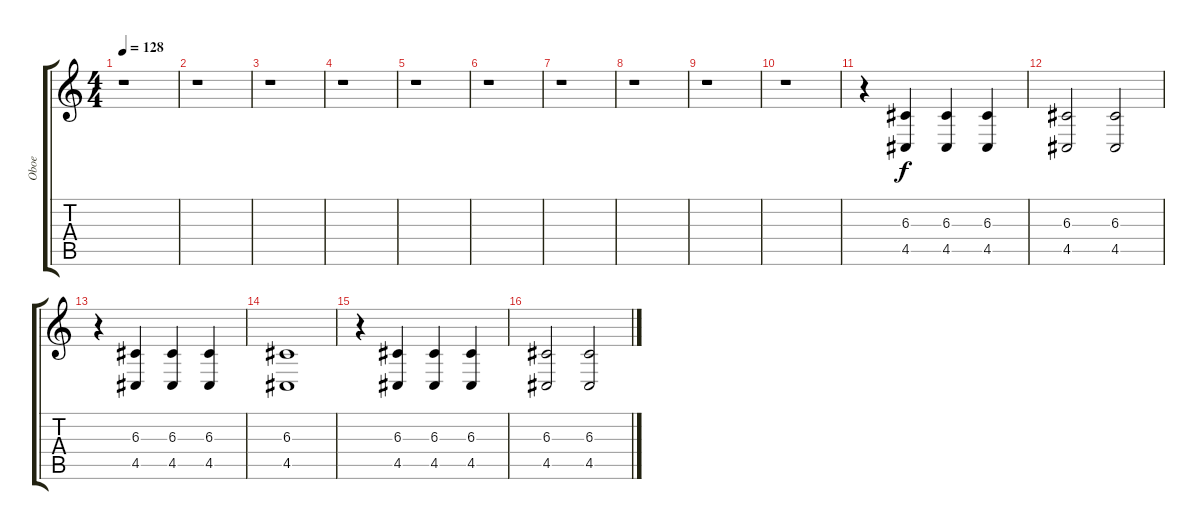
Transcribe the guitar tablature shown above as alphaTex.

\track ("Oboe" "Oboe") {instrument oboe}
\staff {score tabs}
\tuning (E4 B3 G3 D3 A2 E2) {hide}
\ts (4 4)
\tempo 128
\clef g2
\ks c
r.1{dy f} |
r.1 |
r.1 |
r.1 |
r.1 |
r.1 |
r.1 |
r.1 |
r.1 |
r.1 |
r.4{volume 12 balance 0 instrument choiraahs} (6.3 4.5).4 (6.3 4.5).4 (6.3 4.5).4 |
(6.3 4.5).2 (6.3 4.5).2 |
r.4 (6.3 4.5).4 (6.3 4.5).4 (6.3 4.5).4 |
(6.3 4.5).1 |
r.4 (6.3 4.5).4 (6.3 4.5).4 (6.3 4.5).4 |
(6.3 4.5).2 (6.3 4.5).2
